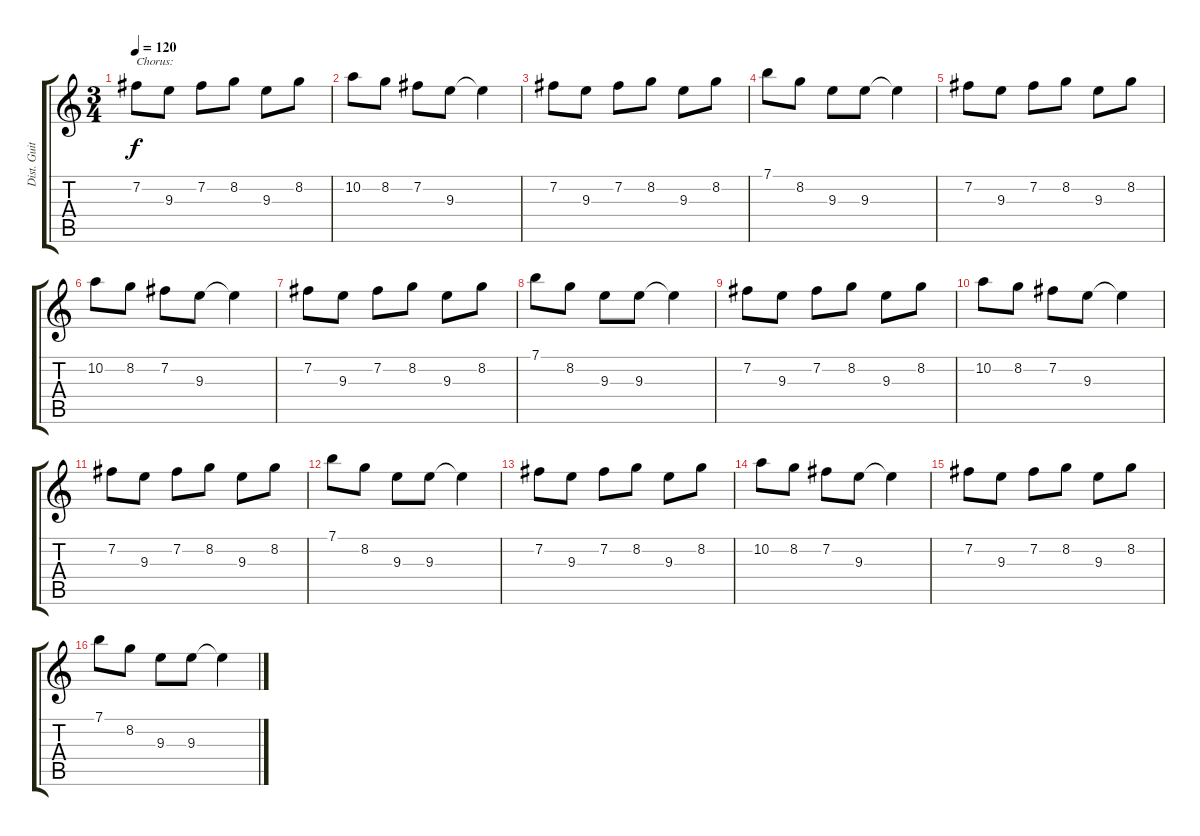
\track ("Dist. Guitar 1" "Dist. Guit") {instrument distortionguitar}
\staff {score tabs}
\tuning (E4 B3 G3 D3 A2 E2) {hide}
\ts (3 4)
\tempo 120
\clef g2
\ks c
7.2.8{txt "Chorus:" dy f volume 12 instrument distortionguitar} 9.3.8 7.2.8 8.2.8 9.3.8 8.2.8 |
10.2.8 8.2.8 7.2.8 9.3.8 9.3{t}.4 |
7.2.8 9.3.8 7.2.8 8.2.8 9.3.8 8.2.8 |
7.1.8 8.2.8 9.3.8 9.3.8 9.3{t}.4 |
7.2.8 9.3.8 7.2.8 8.2.8 9.3.8 8.2.8 |
10.2.8 8.2.8 7.2.8 9.3.8 9.3{t}.4 |
7.2.8 9.3.8 7.2.8 8.2.8 9.3.8 8.2.8 |
7.1.8 8.2.8 9.3.8 9.3.8 9.3{t}.4 |
7.2.8 9.3.8 7.2.8 8.2.8 9.3.8 8.2.8 |
10.2.8 8.2.8 7.2.8 9.3.8 9.3{t}.4 |
7.2.8 9.3.8 7.2.8 8.2.8 9.3.8 8.2.8 |
7.1.8 8.2.8 9.3.8 9.3.8 9.3{t}.4 |
7.2.8 9.3.8 7.2.8 8.2.8 9.3.8 8.2.8 |
10.2.8 8.2.8 7.2.8 9.3.8 9.3{t}.4 |
7.2.8 9.3.8 7.2.8 8.2.8 9.3.8 8.2.8 |
7.1.8 8.2.8 9.3.8 9.3.8 9.3{t}.4
